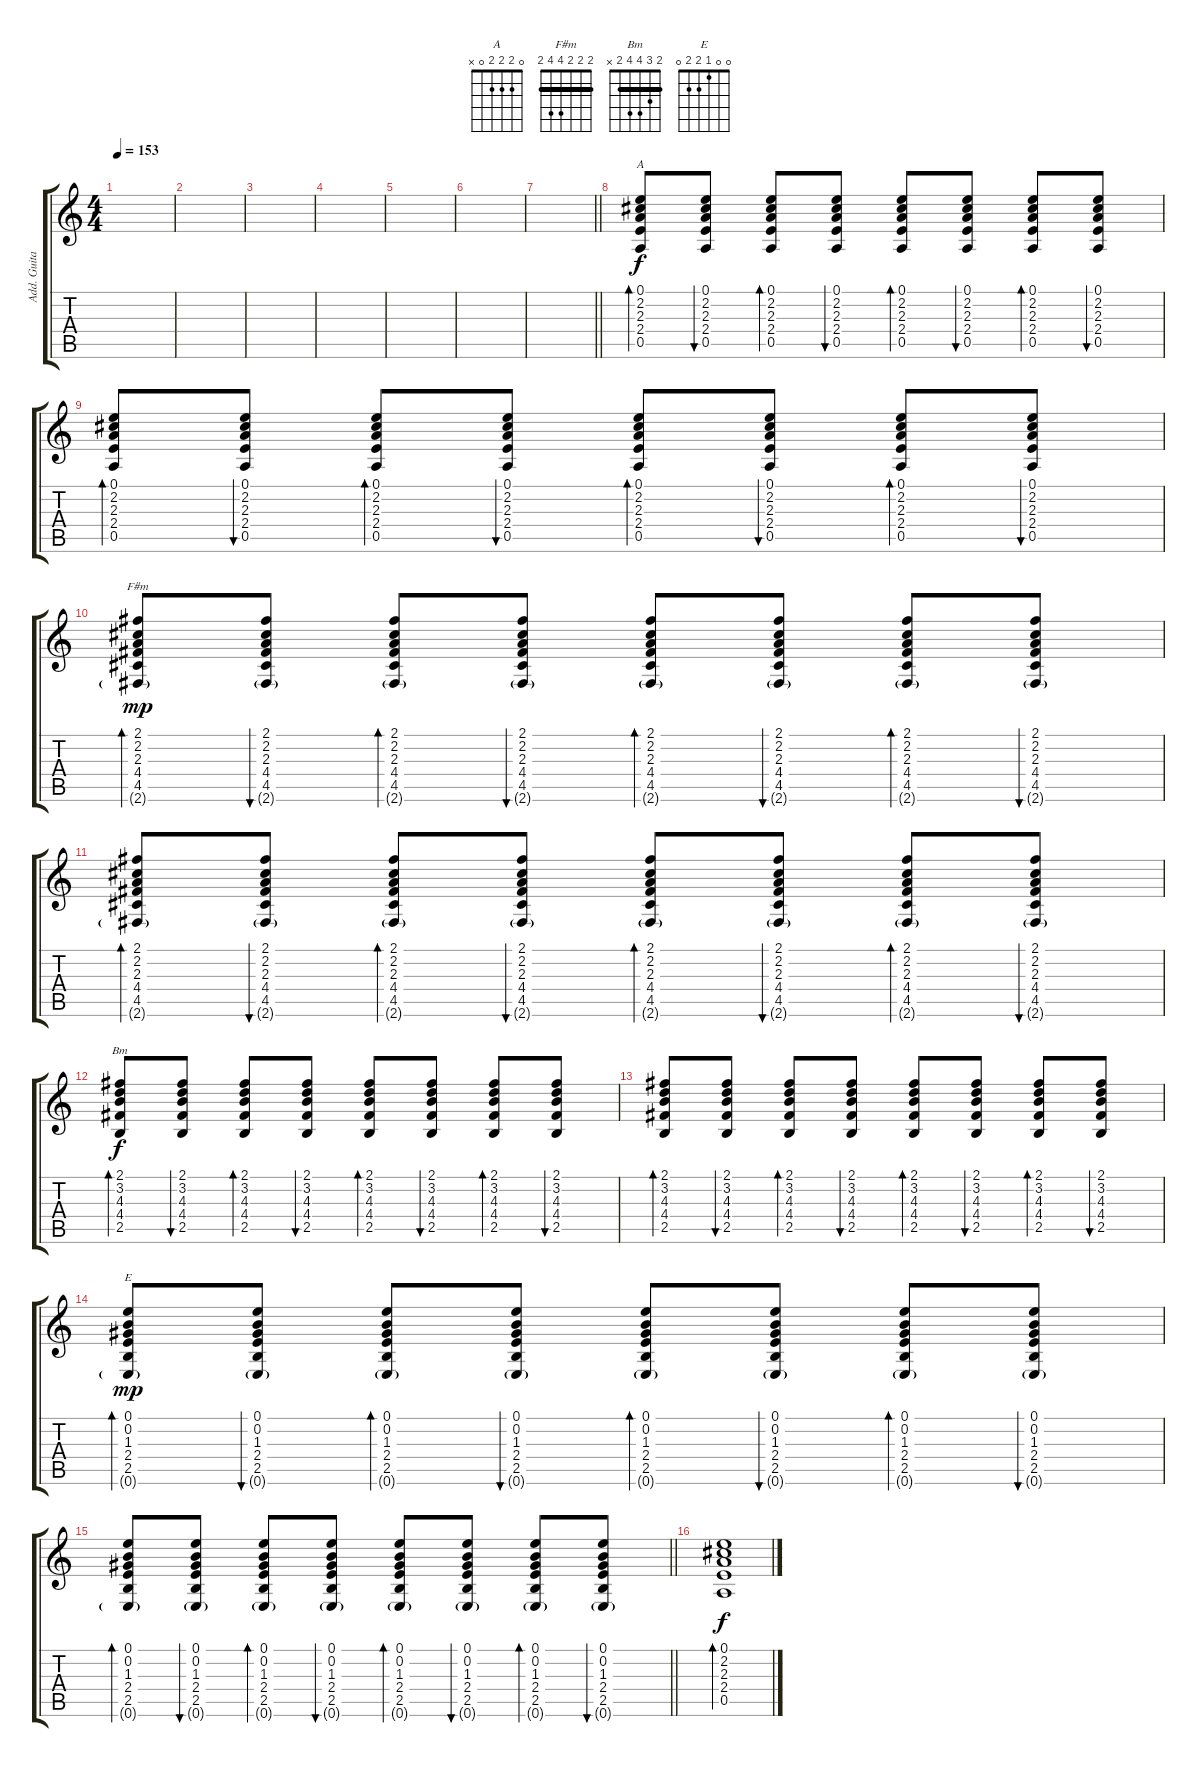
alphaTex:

\track ("Add. Guitar 1" "Add. Guita") {instrument distortionguitar}
\staff {score tabs}
\tuning (E4 B3 G3 D3 A2 E2) {hide}
\chord ("A" 0 2 2 2 0 x)
\chord ("F#m" 2 2 2 4 4 2) {barre 2}
\chord ("Bm" 2 3 4 4 2 x) {barre 2}
\chord ("E" 0 0 1 2 2 0)
\ts (4 4)
\tempo 153
\clef g2
\ks c
|
|
|
|
|
|
\barLineRight lightlight
|
(0.1 2.2 2.3 2.4 0.5).8{bd 60 ch "A" instrument acousticguitarnylon} (0.1 2.2 2.3 2.4 0.5).8{bu 60} (0.1 2.2 2.3 2.4 0.5).8{bd 60} (0.1 2.2 2.3 2.4 0.5).8{bu 60} (0.1 2.2 2.3 2.4 0.5).8{bd 60} (0.1 2.2 2.3 2.4 0.5).8{bu 60} (0.1 2.2 2.3 2.4 0.5).8{bd 60} (0.1 2.2 2.3 2.4 0.5).8{bu 60} |
(0.1 2.2 2.3 2.4 0.5).8{bd 60} (0.1 2.2 2.3 2.4 0.5).8{bu 60} (0.1 2.2 2.3 2.4 0.5).8{bd 60} (0.1 2.2 2.3 2.4 0.5).8{bu 60} (0.1 2.2 2.3 2.4 0.5).8{bd 60} (0.1 2.2 2.3 2.4 0.5).8{bu 60} (0.1 2.2 2.3 2.4 0.5).8{bd 60} (0.1 2.2 2.3 2.4 0.5).8{bu 60} |
(2.1 2.2 2.3 4.4 4.5 2.6{g}).8{bd 60 ch "F#m" dy mp} (2.1 2.2 2.3 4.4 4.5 2.6{g}).8{bu 60} (2.1 2.2 2.3 4.4 4.5 2.6{g}).8{bd 60} (2.1 2.2 2.3 4.4 4.5 2.6{g}).8{bu 60} (2.1 2.2 2.3 4.4 4.5 2.6{g}).8{bd 60} (2.1 2.2 2.3 4.4 4.5 2.6{g}).8{bu 60} (2.1 2.2 2.3 4.4 4.5 2.6{g}).8{bd 60} (2.1 2.2 2.3 4.4 4.5 2.6{g}).8{bu 60} |
(2.1 2.2 2.3 4.4 4.5 2.6{g}).8{bd 60} (2.1 2.2 2.3 4.4 4.5 2.6{g}).8{bu 60} (2.1 2.2 2.3 4.4 4.5 2.6{g}).8{bd 60} (2.1 2.2 2.3 4.4 4.5 2.6{g}).8{bu 60} (2.1 2.2 2.3 4.4 4.5 2.6{g}).8{bd 60} (2.1 2.2 2.3 4.4 4.5 2.6{g}).8{bu 60} (2.1 2.2 2.3 4.4 4.5 2.6{g}).8{bd 60} (2.1 2.2 2.3 4.4 4.5 2.6{g}).8{bu 60} |
(2.1 3.2 4.3 4.4 2.5).8{bd 60 ch "Bm" dy f} (2.1 3.2 4.3 4.4 2.5).8{bu 60} (2.1 3.2 4.3 4.4 2.5).8{bd 60} (2.1 3.2 4.3 4.4 2.5).8{bu 60} (2.1 3.2 4.3 4.4 2.5).8{bd 60} (2.1 3.2 4.3 4.4 2.5).8{bu 60} (2.1 3.2 4.3 4.4 2.5).8{bd 60} (2.1 3.2 4.3 4.4 2.5).8{bu 60} |
(2.1 3.2 4.3 4.4 2.5).8{bd 60} (2.1 3.2 4.3 4.4 2.5).8{bu 60} (2.1 3.2 4.3 4.4 2.5).8{bd 60} (2.1 3.2 4.3 4.4 2.5).8{bu 60} (2.1 3.2 4.3 4.4 2.5).8{bd 60} (2.1 3.2 4.3 4.4 2.5).8{bu 60} (2.1 3.2 4.3 4.4 2.5).8{bd 60} (2.1 3.2 4.3 4.4 2.5).8{bu 60} |
(0.1 0.2 1.3 2.4 2.5 0.6{g}).8{bd 60 ch "E" dy mp} (0.1 0.2 1.3 2.4 2.5 0.6{g}).8{bu 60} (0.1 0.2 1.3 2.4 2.5 0.6{g}).8{bd 60} (0.1 0.2 1.3 2.4 2.5 0.6{g}).8{bu 60} (0.1 0.2 1.3 2.4 2.5 0.6{g}).8{bd 60} (0.1 0.2 1.3 2.4 2.5 0.6{g}).8{bu 60} (0.1 0.2 1.3 2.4 2.5 0.6{g}).8{bd 60} (0.1 0.2 1.3 2.4 2.5 0.6{g}).8{bu 60} |
\barLineRight lightlight
(0.1 0.2 1.3 2.4 2.5 0.6{g}).8{bd 60} (0.1 0.2 1.3 2.4 2.5 0.6{g}).8{bu 60} (0.1 0.2 1.3 2.4 2.5 0.6{g}).8{bd 60} (0.1 0.2 1.3 2.4 2.5 0.6{g}).8{bu 60} (0.1 0.2 1.3 2.4 2.5 0.6{g}).8{bd 60} (0.1 0.2 1.3 2.4 2.5 0.6{g}).8{bu 60} (0.1 0.2 1.3 2.4 2.5 0.6{g}).8{bd 60} (0.1 0.2 1.3 2.4 2.5 0.6{g}).8{bu 60} |
(0.1 2.2 2.3 2.4 0.5).1{bd 60 dy f}
